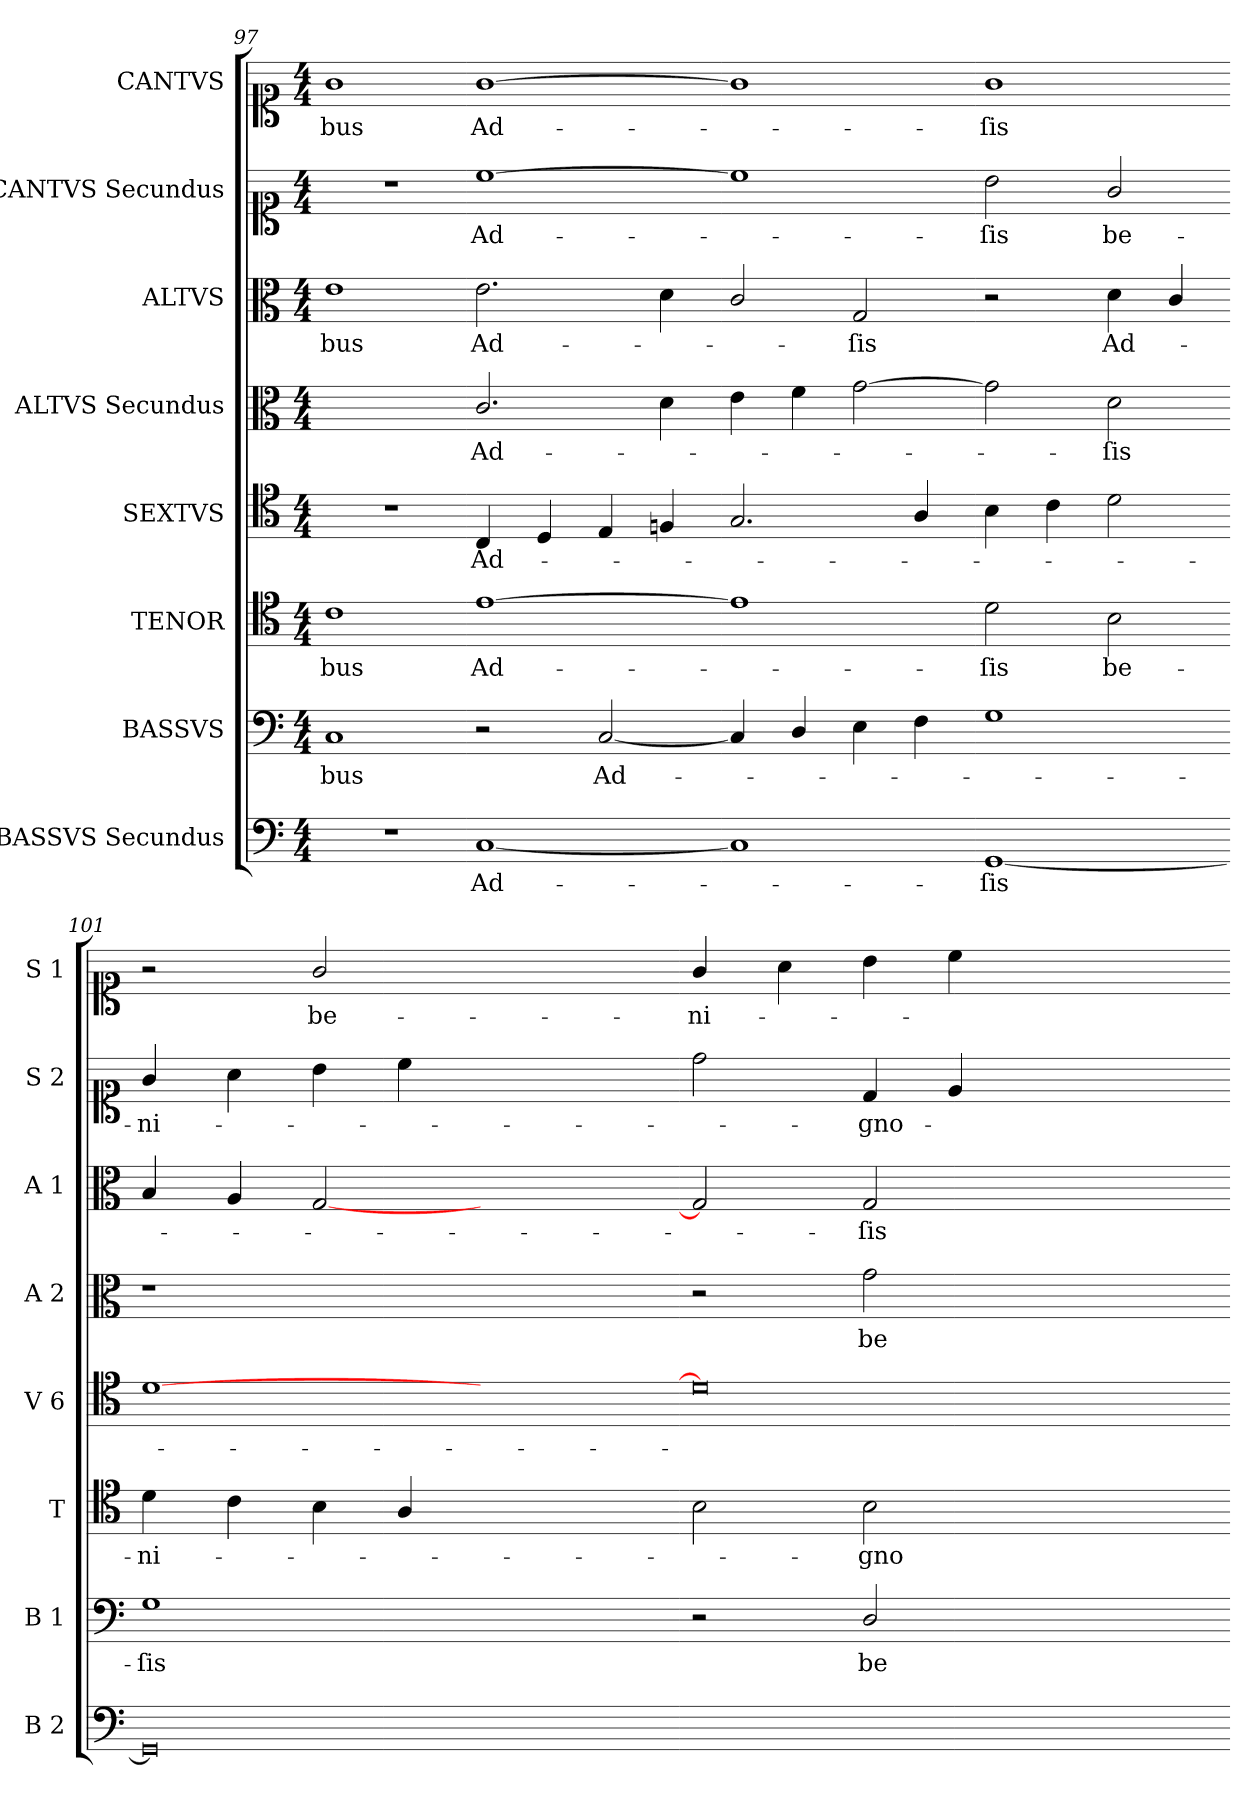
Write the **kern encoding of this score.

**kern	**text	**kern	**text	**kern	**text	**kern	**text	**kern	**text	**kern	**text	**kern	**text	**kern	**text
*part8	*part8	*part7	*part7	*part6	*part6	*part5	*part5	*part4	*part4	*part3	*part3	*part2	*part2	*part1	*part1
*staff8	*staff8	*staff7	*staff7	*staff6	*staff6	*staff5	*staff5	*staff4	*staff4	*staff3	*staff3	*staff2	*staff2	*staff1	*staff1
*I"BASSVS Secundus	*	*I"BASSVS	*	*I"TENOR	*	*I"SEXTVS	*	*I"ALTVS Secundus	*	*I"ALTVS	*	*I"CANTVS Secundus	*	*I"CANTVS	*
*I'B 2	*	*I'B 1	*	*I'T	*	*I'V 6	*	*I'A 2	*	*I'A 1	*	*I'S 2	*	*I'S 1	*
*clefF4	*	*clefF4	*	*clefC4	*	*clefC4	*	*clefC3	*	*clefC3	*	*clefC1	*	*clefC1	*
*k[]	*	*k[]	*	*k[]	*	*k[]	*	*k[]	*	*k[]	*	*k[]	*	*k[]	*
*M4/4	*	*M4/4	*	*M4/4	*	*M4/4	*	*M4/4	*	*M4/4	*	*M4/4	*	*M4/4	*
=97	=97	=97	=97	=97	=97	=97	=97	=97	=97	=97	=97	=97	=97	=97	=97
1r	.	1C	-bus	1c	-bus	1r	.	1ryy	.	1e	-bus	1r	.	1g	-bus
=98-	=98-	=98-	=98-	=98-	=98-	=98-	=98-	=98-	=98-	=98-	=98-	=98-	=98-	=98-	=98-
[1C	Ad-	2r	.	[1e	Ad-	4C/	Ad-	2.c/	Ad-	2.e\	Ad-	[1cc	Ad-	[1g	Ad-
.	.	.	.	.	.	4D/	.	.	.	.	.	.	.	.	.
.	.	[2C/	Ad-	.	.	4E/	.	.	.	.	.	.	.	.	.
.	.	.	.	.	.	4Fn/	.	4d\	.	4d\	.	.	.	.	.
=99-	=99-	=99-	=99-	=99-	=99-	=99-	=99-	=99-	=99-	=99-	=99-	=99-	=99-	=99-	=99-
1C]	.	4C/]	.	1e]	.	2.G/	.	4e\	.	2c/	.	1cc]	.	1g]	.
.	.	4D/	.	.	.	.	.	4f\	.	.	.	.	.	.	.
.	.	4E\	.	.	.	.	.	[2g\	.	2G/	-ſis	.	.	.	.
.	.	4F\	.	.	.	4A/	.	.	.	.	.	.	.	.	.
=100-	=100-	=100-	=100-	=100-	=100-	=100-	=100-	=100-	=100-	=100-	=100-	=100-	=100-	=100-	=100-
[1GG	ſis	1G	.	2d\	ſis	4B\	.	2g\]	.	2r	.	2b\	-ſis	1g	ſis
.	.	.	.	.	.	4c\	.	.	.	.	.	.	.	.	.
.	.	.	.	2B\	be-	2d\	.	2d\	ſis	4d\	Ad-	2g/	be-	.	.
.	.	.	.	.	.	.	.	.	.	4c/	.	.	.	.	.
=101-	=101-	=101-	=101-	=101-	=101-	=101-	=101-	=101-	=101-	=101-	=101-	=101-	=101-	=101-	=101-
0GG]	.	1G	ſis	4d\	-ni-	[1d	.	1r	.	4B/	.	4g/	-ni-	2r	.
.	.	.	.	4c\	.	.	.	.	.	4A/	.	4a\	.	.	.
.	.	.	.	4B\	.	.	.	.	.	[2G/	.	4b\	.	2g/	be-
.	.	.	.	4A/	.	.	.	.	.	.	.	4cc\	.	.	.
.	.	1ryy	.	1ryy	.	1ryy	.	1ryy	.	1ryy	.	1ryy	.	1ryy	.
=102-	=102-	=102-	=102-	=102-	=102-	=102-	=102-	=102-	=102-	=102-	=102-	=102-	=102-	=102-	=102-
0ryy	.	2r	.	2B\	.	0d]	.	2r	.	2G/]	.	2dd\	.	4g/	-ni-
.	.	.	.	.	.	.	.	.	.	.	.	.	.	4a\	.
.	.	2D/	be-	2B\	-gno	.	.	2g\	be-	2G/	-ſis	4d/	gno-	4b\	.
.	.	.	.	.	.	.	.	.	.	.	.	4e/	.	4cc\	.
.	.	1ryy	.	1ryy	.	.	.	1ryy	.	1ryy	.	1ryy	.	1ryy	.
=-	=-	=-	=-	=-	=-	=-	=-	=-	=-	=-	=-	=-	=-	=-	=-
*-	*-	*-	*-	*-	*-	*-	*-	*-	*-	*-	*-	*-	*-	*-	*-
